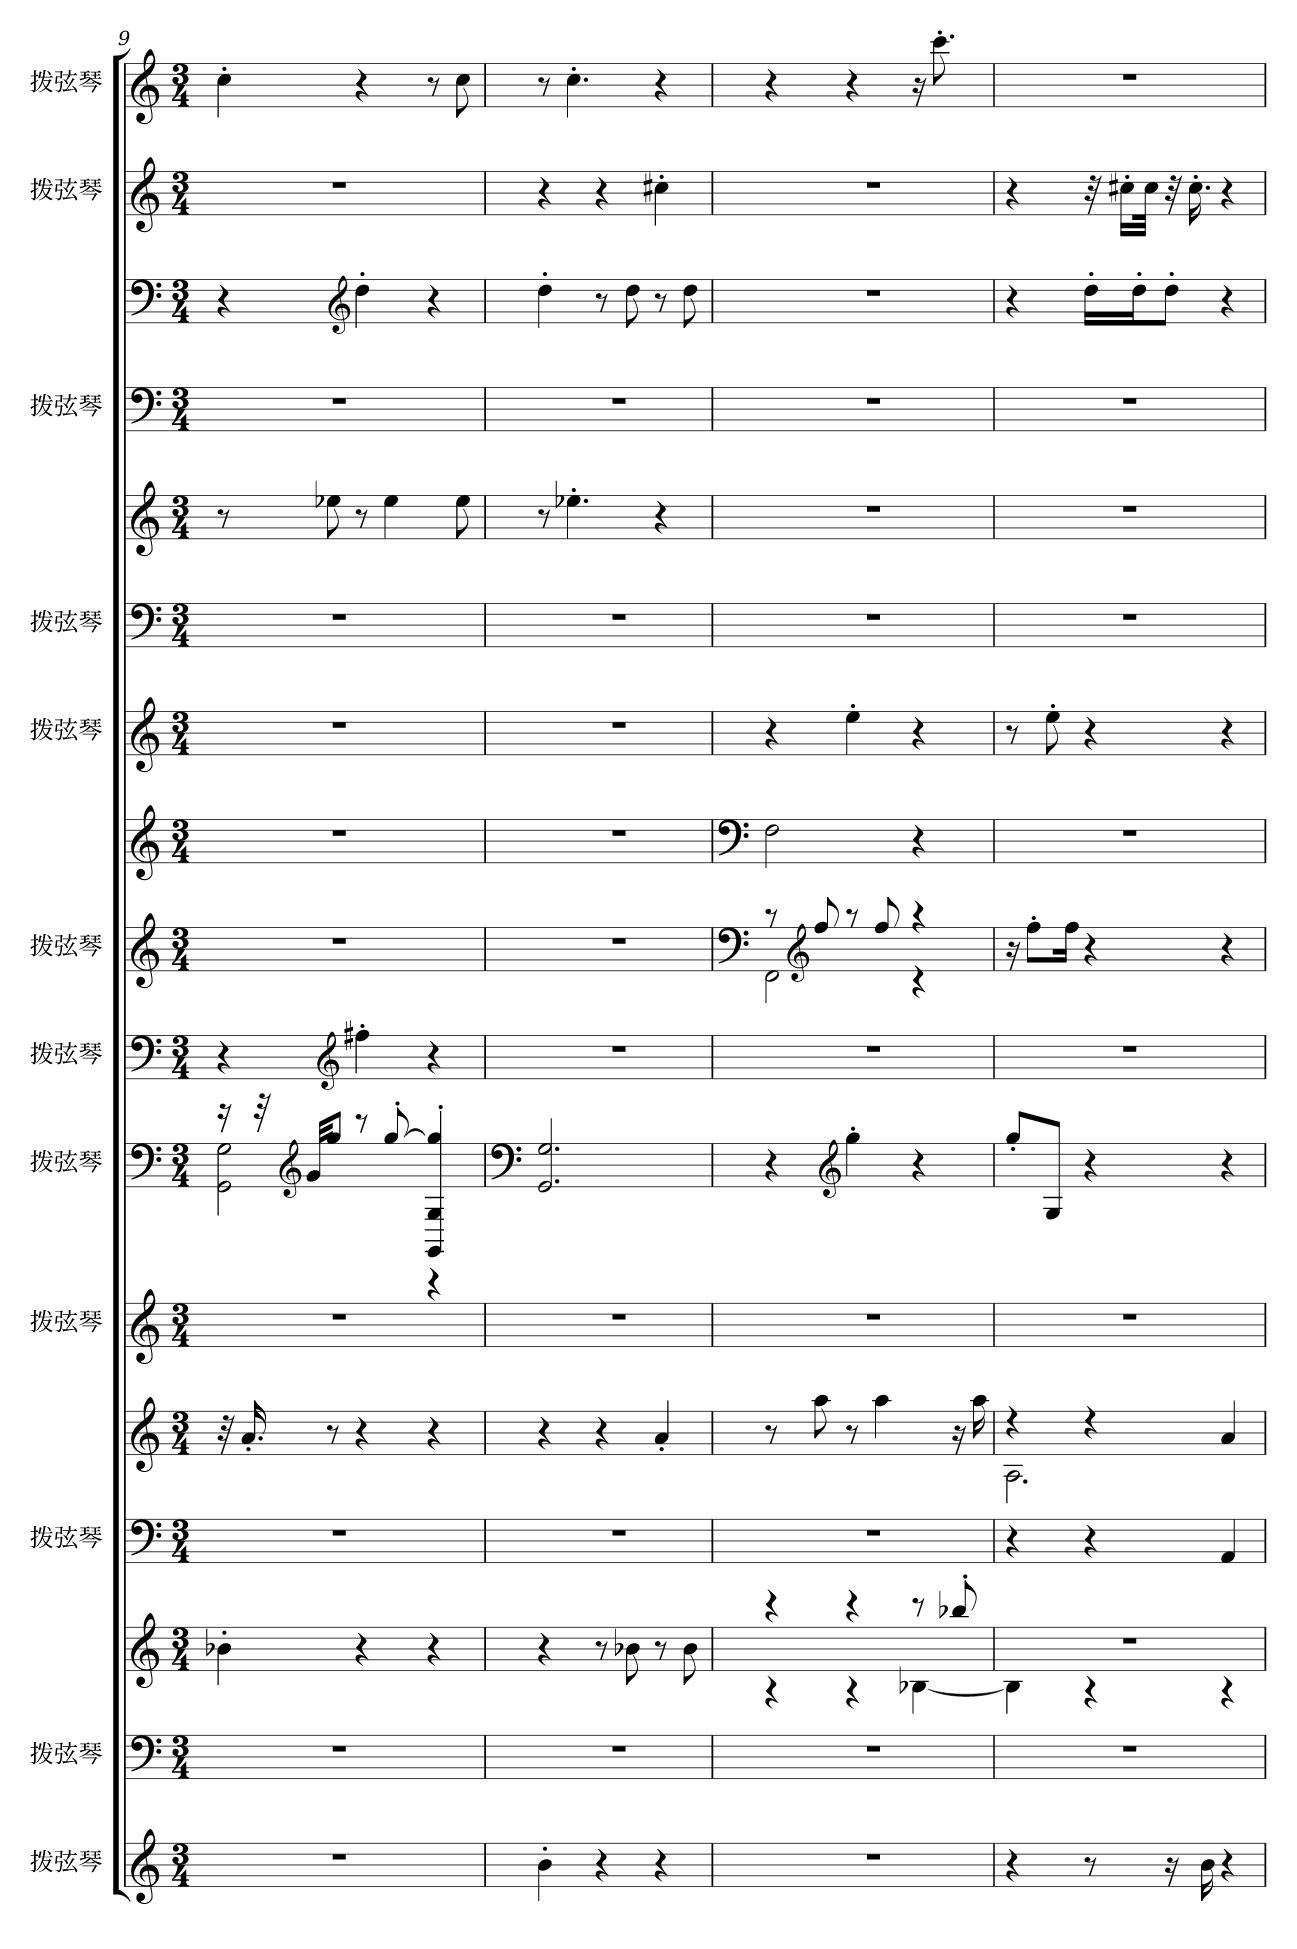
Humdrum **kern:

**kern	**kern	**kern	**kern	**kern	**kern	**kern	**kern	**kern	**kern	**kern	**kern	**kern	**kern	**kern	**kern	**kern
*part12	*part11	*part11	*part10	*part10	*part9	*part8	*part7	*part6	*part6	*part5	*part4	*part4	*part3	*part3	*part2	*part1
*staff17	*staff16	*staff15	*staff14	*staff13	*staff12	*staff11	*staff10	*staff9	*staff8	*staff7	*staff6	*staff5	*staff4	*staff3	*staff2	*staff1
*I"拨弦琴	*I"拨弦琴	*	*I"拨弦琴	*	*I"拨弦琴	*I"拨弦琴	*I"拨弦琴	*I"拨弦琴	*	*I"拨弦琴	*I"拨弦琴	*	*I"拨弦琴	*	*I"拨弦琴	*I"拨弦琴
!!LO:PB:g=z
*clefG2	*clefF4	*clefG2	*clefF4	*clefG2	*clefG2	*clefF4	*clefF4	*clefG2	*clefG2	*clefG2	*clefF4	*clefG2	*clefF4	*clefF4	*clefG2	*clefG2
*k[]	*k[]	*k[]	*k[]	*k[]	*k[]	*k[]	*k[]	*k[]	*k[]	*k[]	*k[]	*k[]	*k[]	*k[]	*k[]	*k[]
*M3/4	*M3/4	*M3/4	*M3/4	*M3/4	*M3/4	*M3/4	*M3/4	*M3/4	*M3/4	*M3/4	*M3/4	*M3/4	*M3/4	*M3/4	*M3/4	*M3/4
=9	=9	=9	=9	=9	=9	=9	=9	=9	=9	=9	=9	=9	=9	=9	=9	=9
*	*	*	*	*	*	*^	*	*	*	*	*	*	*	*	*	*
2.r	2.r	4b-X'\	2.r	32r	2.r	16r	2GG\ 2G\	4r	2.r	2.r	2.r	2.r	8r	2.r	4r	2.r	4cc'\
.	.	.	.	16.a'/	.	.	.	.	.	.	.	.	.	.	.	.	.
.	.	.	.	.	.	32r	.	.	.	.	.	.	.	.	.	.	.
*	*	*	*	*	*	*clefG2	*	*	*	*	*	*	*	*	*	*	*
.	.	.	.	.	.	32g/KKL	.	.	.	.	.	.	.	.	.	.	.
.	.	.	.	8r	.	8gg/J	.	.	.	.	.	.	8ee-X\	.	.	.	.
*	*	*	*	*	*	*	*	*clefG2	*	*	*	*	*	*	*clefG2	*	*
.	.	4r	.	4r	.	8r	.	4ff#X'\	.	.	.	.	8r	.	4dd'\	.	4r
.	.	.	.	.	.	[8gg'/	.	.	.	.	.	.	4ee-\	.	.	.	.
.	.	4r	.	4r	.	4GG/' 4G/' 4gg/]'	4r	4r	.	.	.	.	.	.	4r	.	8r
.	.	.	.	.	.	.	.	.	.	.	.	.	8ee-\	.	.	.	8cc\
*	*	*	*	*	*	*v	*v	*	*	*	*	*	*	*	*	*	*
=10	=10	=10	=10	=10	=10	=10	=10	=10	=10	=10	=10	=10	=10	=10	=10	=10
*	*	*	*	*	*	*clefF4	*	*	*	*	*	*	*	*	*	*
4b'\	2.r	4r	2.r	4r	2.r	2.GG/ 2.G/	2.r	2.r	2.r	2.r	2.r	8r	2.r	4dd'\	4r	8r
.	.	.	.	.	.	.	.	.	.	.	.	4.ee-X'\	.	.	.	4.cc'\
4r	.	8r	.	4r	.	.	.	.	.	.	.	.	.	8r	4r	.
.	.	8b-X\	.	.	.	.	.	.	.	.	.	.	.	8dd\	.	.
4r	.	8r	.	4a'/	.	.	.	.	.	.	.	4r	.	8r	4cc#X'\	4r
.	.	8b-\	.	.	.	.	.	.	.	.	.	.	.	8dd\	.	.
=11	=11	=11	=11	=11	=11	=11	=11	=11	=11	=11	=11	=11	=11	=11	=11	=11
*	*	*	*	*	*	*	*	*clefF4	*clefF4	*	*	*	*	*	*	*
*	*	*^	*	*	*	*	*	*^	*	*	*	*	*	*	*	*
2.r	2.r	4r	4r	2.r	8r	2.r	4r	2.r	8r	2FF\	2F\	4r	2.r	2.r	2.r	2.r	2.r	4r
*	*	*	*	*	*	*	*	*	*clefG2	*	*	*	*	*	*	*	*	*
.	.	.	.	.	8aa\	.	.	.	8ff/	.	.	.	.	.	.	.	.	.
*	*	*	*	*	*	*	*clefG2	*	*	*	*	*	*	*	*	*	*	*
.	.	4r	4r	.	8r	.	4gg'\	.	8r	.	.	4ee'\	.	.	.	.	.	4r
.	.	.	.	.	4aa\	.	.	.	8ff/	.	.	.	.	.	.	.	.	.
.	.	8r	[4B-X\	.	.	.	4r	.	4r	4r	4r	4r	.	.	.	.	.	16r
.	.	.	.	.	.	.	.	.	.	.	.	.	.	.	.	.	.	8.ccc'\
.	.	8bb-X'/	.	.	16r	.	.	.	.	.	.	.	.	.	.	.	.	.
.	.	.	.	.	16aa\	.	.	.	.	.	.	.	.	.	.	.	.	.
*	*	*	*	*	*	*	*	*	*v	*v	*	*	*	*	*	*	*	*
!!LO:PB:g=z
=12	=12	=12	=12	=12	=12	=12	=12	=12	=12	=12	=12	=12	=12	=12	=12	=12	=12
*	*	*	*	*	*^	*	*	*	*	*	*	*	*	*	*	*	*
4r	2.r	2.r	4B-\]	4r	4r	2.A\	2.r	8gg'/L	2.r	16r	2.r	8r	2.r	2.r	2.r	4r	4r	2.r
.	.	.	.	.	.	.	.	.	.	8ff'\L	.	.	.	.	.	.	.	.
.	.	.	.	.	.	.	.	8G/J	.	.	.	8ee'\	.	.	.	.	.	.
.	.	.	.	.	.	.	.	.	.	16ff\Jk	.	.	.	.	.	.	.	.
8r	.	.	4r	4r	4r	.	.	4r	.	4r	.	4r	.	.	.	16dd'\LL	32r	.
.	.	.	.	.	.	.	.	.	.	.	.	.	.	.	.	.	16cc#X'\LL	.
.	.	.	.	.	.	.	.	.	.	.	.	.	.	.	.	16dd'\J	.	.
.	.	.	.	.	.	.	.	.	.	.	.	.	.	.	.	.	32cc#\JJk	.
16r	.	.	.	.	.	.	.	.	.	.	.	.	.	.	.	8dd'\J	32r	.
.	.	.	.	.	.	.	.	.	.	.	.	.	.	.	.	.	16.cc#'\	.
16b\	.	.	.	.	.	.	.	.	.	.	.	.	.	.	.	.	.	.
4r	.	.	4r	4AA/	4a/	.	.	4r	.	4r	.	4r	.	.	.	4r	4r	.
*	*	*v	*v	*	*v	*v	*	*	*	*	*	*	*	*	*	*	*	*
=	=	=	=	=	=	=	=	=	=	=	=	=	=	=	=	=
*-	*-	*-	*-	*-	*-	*-	*-	*-	*-	*-	*-	*-	*-	*-	*-	*-
